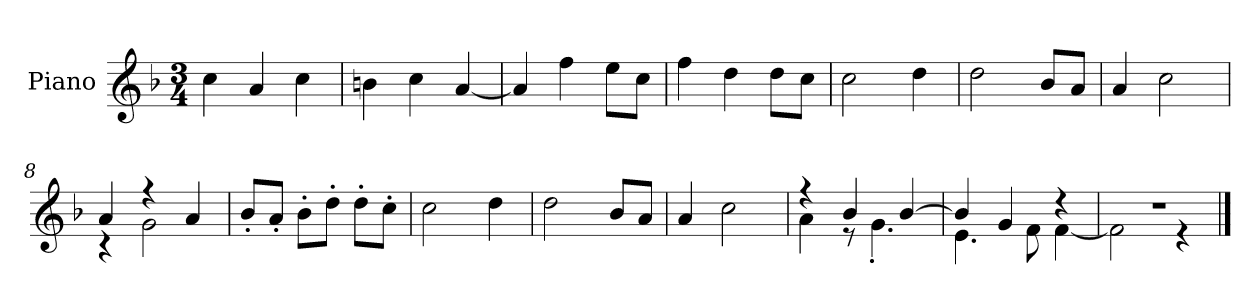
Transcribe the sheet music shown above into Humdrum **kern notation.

**kern
*part1
*staff1
*I"Piano
*I'P-no
*clefG2
*k[b-]
*M3/4
*MM177
=1
4cc\
4a/
4cc\
=2
4bn\
4cc\
[4a/
=3
4a/]
4ff\
8ee\L
8cc\J
=4
4ff\
4dd\
8dd\L
8cc\J
=5
2cc\
4dd\
=6
2dd\
8b-/L
8a/J
=7
4a/
2cc\
=8
*^
4a/	4r
4r	2g\
4a/	.
*v	*v
=9
8b-'/L
8a'/J
8b-'\L
8dd'\J
8dd'\L
8cc'\J
=10
2cc\
4dd\
!!LO:LB:g=z
=11
2dd\
8b-/L
8a/J
=12
4a/
2cc\
=13
*^
4r	4a\
4b-/	8r
.	4.g'\
[4b-/	.
=14	=14
4b-/]	4.e\
4g/	.
.	8f\
4r	[4f\
=15	=15
2.r	2f\]
.	4r
*v	*v
==
*-
